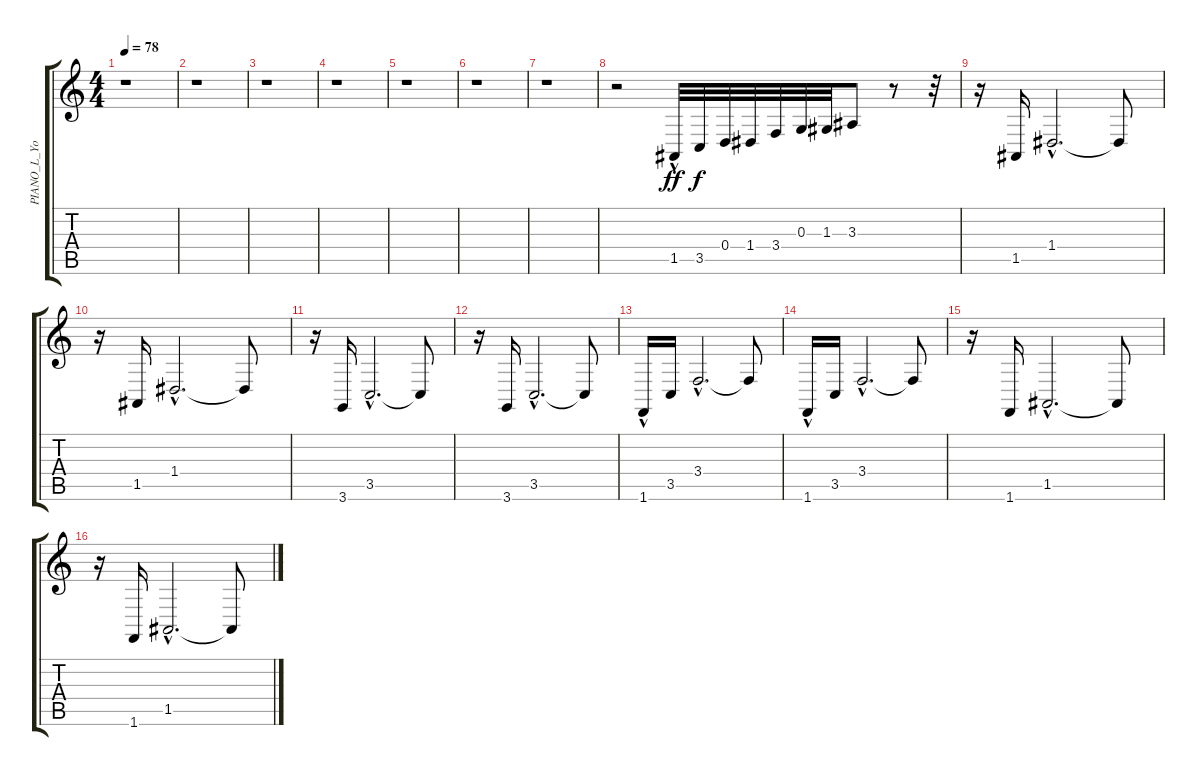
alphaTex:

\track ("PIANO_L_Yoshiki" "PIANO_L_Yo") {instrument acousticgrandpiano}
\staff {score tabs}
\tuning (E4 B3 G3 D3 A2 E2) {hide}
\ts (4 4)
\tempo 78
\clef g2
\ks c
r.1{dy ff} |
r.1 |
r.1 |
r.1 |
r.1 |
r.1 |
r.1 |
r.2 1.5{hac}.32 3.5.32{dy f} 0.4.32 1.4.32 3.4.32 0.3.32 1.3.32 3.3.8 r.8 r.32 |
r.16 1.5.16 1.4{hac}.2{d} 1.4{t}.8 |
r.16 1.5.16 1.4{hac}.2{d} 1.4{t}.8 |
r.16 3.6.16 3.5{hac}.2{d} 3.5{t}.8 |
r.16 3.6.16 3.5{hac}.2{d} 3.5{t}.8 |
1.6{hac}.16 3.5.16 3.4{hac}.2{d} 3.4{t}.8 |
1.6{hac}.16 3.5.16 3.4{hac}.2{d} 3.4{t}.8 |
r.16 1.6.16 1.5{hac}.2{d} 1.5{t}.8 |
r.16 1.6.16 1.5{hac}.2{d} 1.5{t}.8
